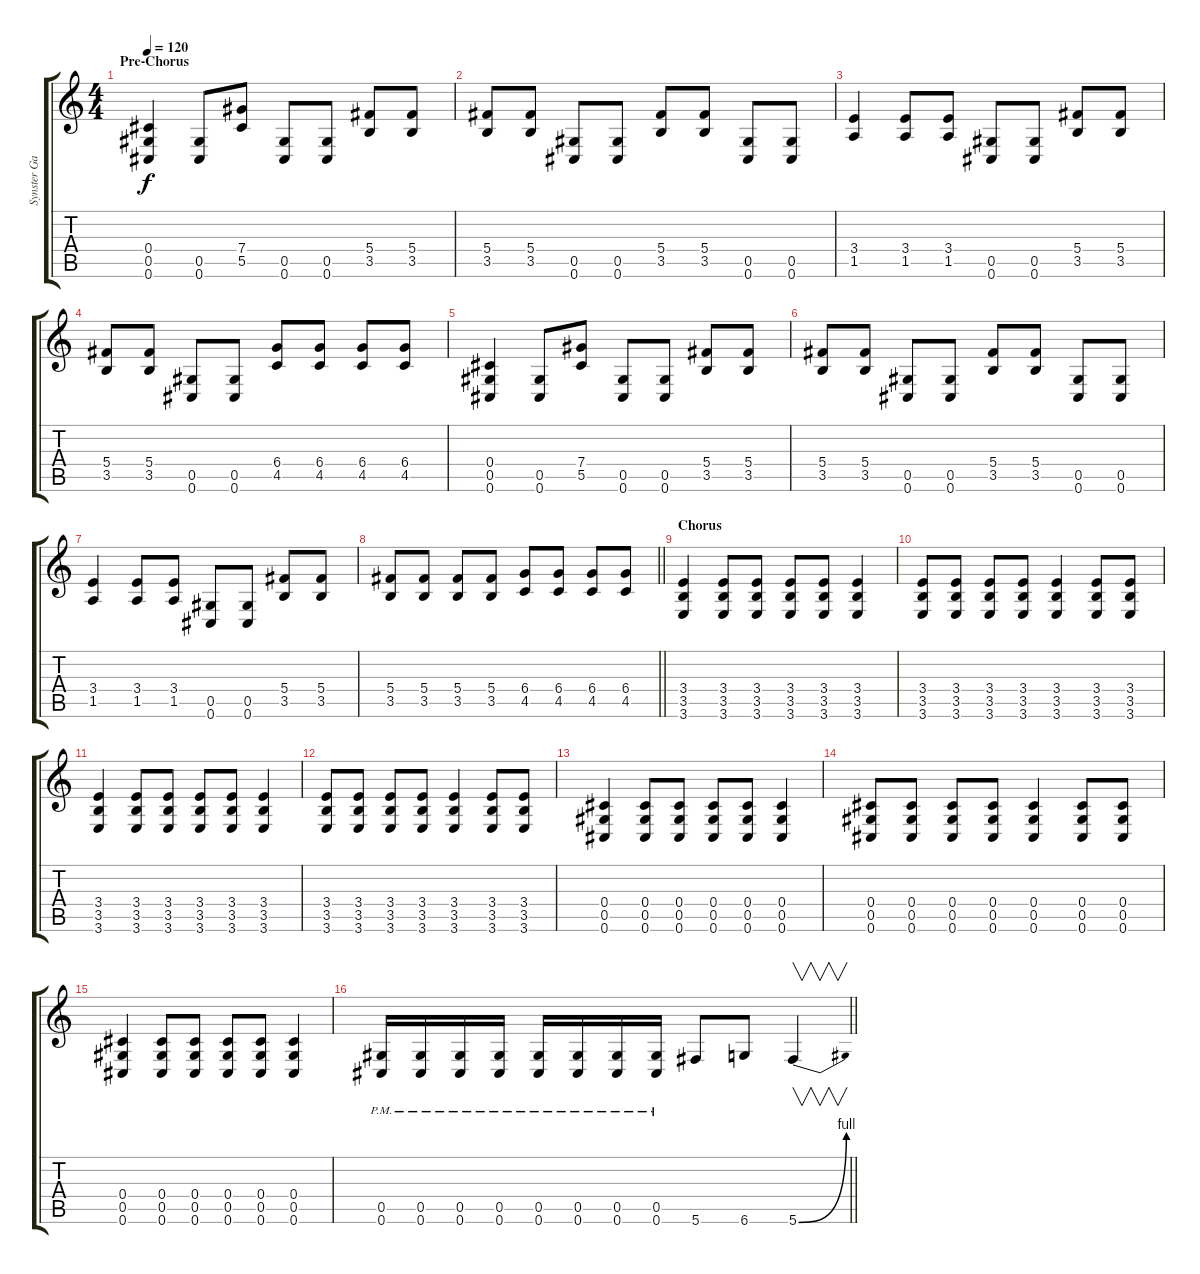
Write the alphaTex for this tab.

\track ("Synster Gates" "Synster Ga") {instrument distortionguitar}
\staff {score tabs}
\tuning (Eb4 Bb3 Gb3 Db3 Ab2 Db2) {hide}
\ts (4 4)
\section ("" "Pre-Chorus")
\tempo 120
\clef g2
\ks c
(0.4 0.5 0.6).4{dy f} (0.5 0.6).8 (7.4 5.5).8 (0.5 0.6).8 (0.5 0.6).8 (5.4 3.5).8 (5.4 3.5).8 |
(5.4 3.5).8 (5.4 3.5).8 (0.5 0.6).8 (0.5 0.6).8 (5.4 3.5).8 (5.4 3.5).8 (0.5 0.6).8 (0.5 0.6).8 |
(3.4 1.5).4 (3.4 1.5).8 (3.4 1.5).8 (0.5 0.6).8 (0.5 0.6).8 (5.4 3.5).8 (5.4 3.5).8 |
(5.4 3.5).8 (5.4 3.5).8 (0.5 0.6).8 (0.5 0.6).8 (6.4 4.5).8 (6.4 4.5).8 (6.4 4.5).8 (6.4 4.5).8 |
(0.4 0.5 0.6).4 (0.5 0.6).8 (7.4 5.5).8 (0.5 0.6).8 (0.5 0.6).8 (5.4 3.5).8 (5.4 3.5).8 |
(5.4 3.5).8 (5.4 3.5).8 (0.5 0.6).8 (0.5 0.6).8 (5.4 3.5).8 (5.4 3.5).8 (0.5 0.6).8 (0.5 0.6).8 |
(3.4 1.5).4 (3.4 1.5).8 (3.4 1.5).8 (0.5 0.6).8 (0.5 0.6).8 (5.4 3.5).8 (5.4 3.5).8 |
\barLineRight lightlight
(5.4 3.5).8 (5.4 3.5).8 (5.4 3.5).8 (5.4 3.5).8 (6.4 4.5).8 (6.4 4.5).8 (6.4 4.5).8 (6.4 4.5).8 |
\section ("" "Chorus")
(3.4 3.5 3.6).4 (3.4 3.5 3.6).8 (3.4 3.5 3.6).8 (3.4 3.5 3.6).8 (3.4 3.5 3.6).8 (3.4 3.5 3.6).4 |
(3.4 3.5 3.6).8 (3.4 3.5 3.6).8 (3.4 3.5 3.6).8 (3.4 3.5 3.6).8 (3.4 3.5 3.6).4 (3.4 3.5 3.6).8 (3.4 3.5 3.6).8 |
(3.4 3.5 3.6).4 (3.4 3.5 3.6).8 (3.4 3.5 3.6).8 (3.4 3.5 3.6).8 (3.4 3.5 3.6).8 (3.4 3.5 3.6).4 |
(3.4 3.5 3.6).8 (3.4 3.5 3.6).8 (3.4 3.5 3.6).8 (3.4 3.5 3.6).8 (3.4 3.5 3.6).4 (3.4 3.5 3.6).8 (3.4 3.5 3.6).8 |
(0.4 0.5 0.6).4 (0.4 0.5 0.6).8 (0.4 0.5 0.6).8 (0.4 0.5 0.6).8 (0.4 0.5 0.6).8 (0.4 0.5 0.6).4 |
(0.4 0.5 0.6).8 (0.4 0.5 0.6).8 (0.4 0.5 0.6).8 (0.4 0.5 0.6).8 (0.4 0.5 0.6).4 (0.4 0.5 0.6).8 (0.4 0.5 0.6).8 |
(0.4 0.5 0.6).4 (0.4 0.5 0.6).8 (0.4 0.5 0.6).8 (0.4 0.5 0.6).8 (0.4 0.5 0.6).8 (0.4 0.5 0.6).4 |
\barLineRight lightlight
(0.5{pm} 0.6{pm}).16 (0.5{pm} 0.6{pm}).16 (0.5{pm} 0.6{pm}).16 (0.5{pm} 0.6{pm}).16 (0.5{pm} 0.6{pm}).16 (0.5{pm} 0.6{pm}).16 (0.5{pm} 0.6{pm}).16 (0.5{pm} 0.6{pm}).16 5.6.8 6.6.8 5.6{be (bend 0 0 60 4)}.4{v}
